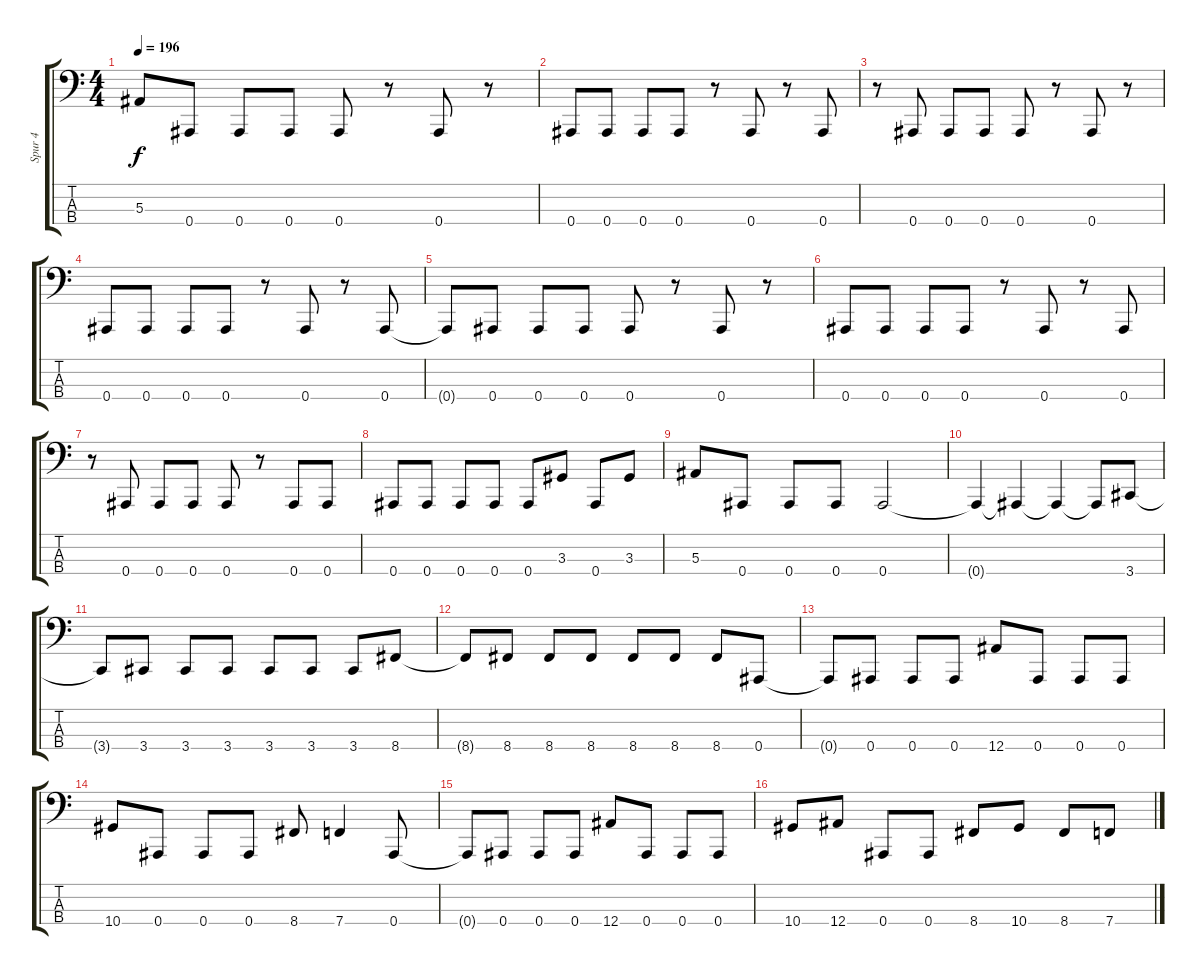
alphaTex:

\track ("Spur 4" "Spur 4") {instrument electricbasspick}
\staff {score tabs}
\tuning (Eb2 Bb1 F1 Bb0) {hide}
\ts (4 4)
\tempo 196
\clef f4
\ks c
5.3.8{dy f} 0.4.8 0.4.8 0.4.8 0.4.8 r.8 0.4.8 r.8 |
0.4.8 0.4.8 0.4.8 0.4.8 r.8 0.4.8 r.8 0.4.8 |
r.8 0.4.8 0.4.8 0.4.8 0.4.8 r.8 0.4.8 r.8 |
0.4.8 0.4.8 0.4.8 0.4.8 r.8 0.4.8 r.8 0.4.8 |
0.4{t}.8 0.4.8 0.4.8 0.4.8 0.4.8 r.8 0.4.8 r.8 |
0.4.8 0.4.8 0.4.8 0.4.8 r.8 0.4.8 r.8 0.4.8 |
r.8 0.4.8 0.4.8 0.4.8 0.4.8 r.8 0.4.8 0.4.8 |
0.4.8 0.4.8 0.4.8 0.4.8 0.4.8 3.3.8 0.4.8 3.3.8 |
5.3.8 0.4.8 0.4.8 0.4.8 0.4.2 |
0.4{t}.4 0.4{t}.4 0.4{t}.4 0.4{t}.8 3.4.8 |
3.4{t}.8 3.4.8 3.4.8 3.4.8 3.4.8 3.4.8 3.4.8 8.4.8 |
8.4{t}.8 8.4.8 8.4.8 8.4.8 8.4.8 8.4.8 8.4.8 0.4.8 |
0.4{t}.8 0.4.8 0.4.8 0.4.8 12.4.8 0.4.8 0.4.8 0.4.8 |
10.4.8 0.4.8 0.4.8 0.4.8 8.4.8 7.4.4 0.4.8 |
0.4{t}.8 0.4.8 0.4.8 0.4.8 12.4.8 0.4.8 0.4.8 0.4.8 |
10.4.8 12.4.8 0.4.8 0.4.8 8.4.8 10.4.8 8.4.8 7.4.8
